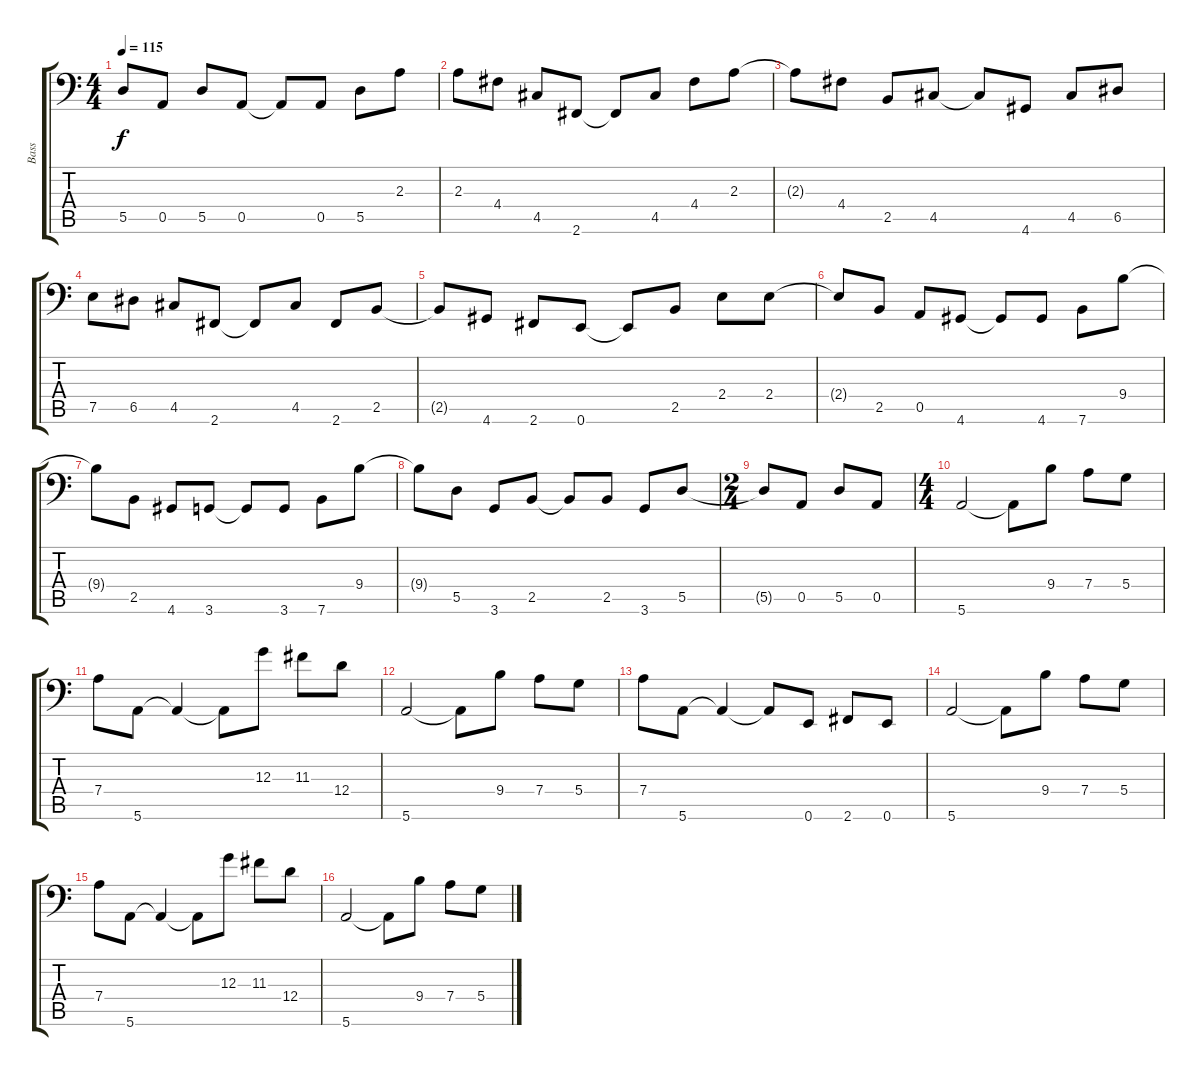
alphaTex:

\track ("Bass" "Bass") {instrument slapbass1}
\staff {score tabs}
\tuning (E3 B2 G2 D2 A1 E1) {hide}
\ts (4 4)
\tempo 115
\clef f4
\ks c
5.5{t}.8{dy f} 0.5.8 5.5.8 0.5.8 0.5{t}.8 0.5.8 5.5.8 2.3.8 |
2.3.8 4.4.8 4.5.8 2.6.8 2.6{t}.8 4.5.8 4.4.8 2.3.8 |
2.3{t}.8 4.4.8 2.5.8 4.5.8 4.5{t}.8 4.6.8 4.5.8 6.5.8 |
7.5.8 6.5.8 4.5.8 2.6.8 2.6{t}.8 4.5.8 2.6.8 2.5.8 |
2.5{t}.8 4.6.8 2.6.8 0.6.8 0.6{t}.8 2.5.8 2.4.8 2.4.8 |
2.4{t}.8 2.5.8 0.5.8 4.6.8 4.6{t}.8 4.6.8 7.6.8 9.4.8 |
9.4{t}.8 2.5.8 4.6.8 3.6.8 3.6{t}.8 3.6.8 7.6.8 9.4.8 |
9.4{t}.8 5.5.8 3.6.8 2.5.8 2.5{t}.8 2.5.8 3.6.8 5.5.8 |
\ts (2 4)
5.5{t}.8 0.5.8 5.5.8 0.5.8 |
\ts (4 4)
5.6.2 5.6{t}.8 9.4.8 7.4.8 5.4.8 |
7.4.8 5.6.8 5.6{t}.4 5.6{t}.8 12.3.8 11.3.8 12.4.8 |
5.6.2 5.6{t}.8 9.4.8 7.4.8 5.4.8 |
7.4.8 5.6.8 5.6{t}.4 5.6{t}.8 0.6.8 2.6.8 0.6.8 |
5.6.2 5.6{t}.8 9.4.8 7.4.8 5.4.8 |
7.4.8 5.6.8 5.6{t}.4 5.6{t}.8 12.3.8 11.3.8 12.4.8 |
5.6.2 5.6{t}.8 9.4.8 7.4.8 5.4.8
